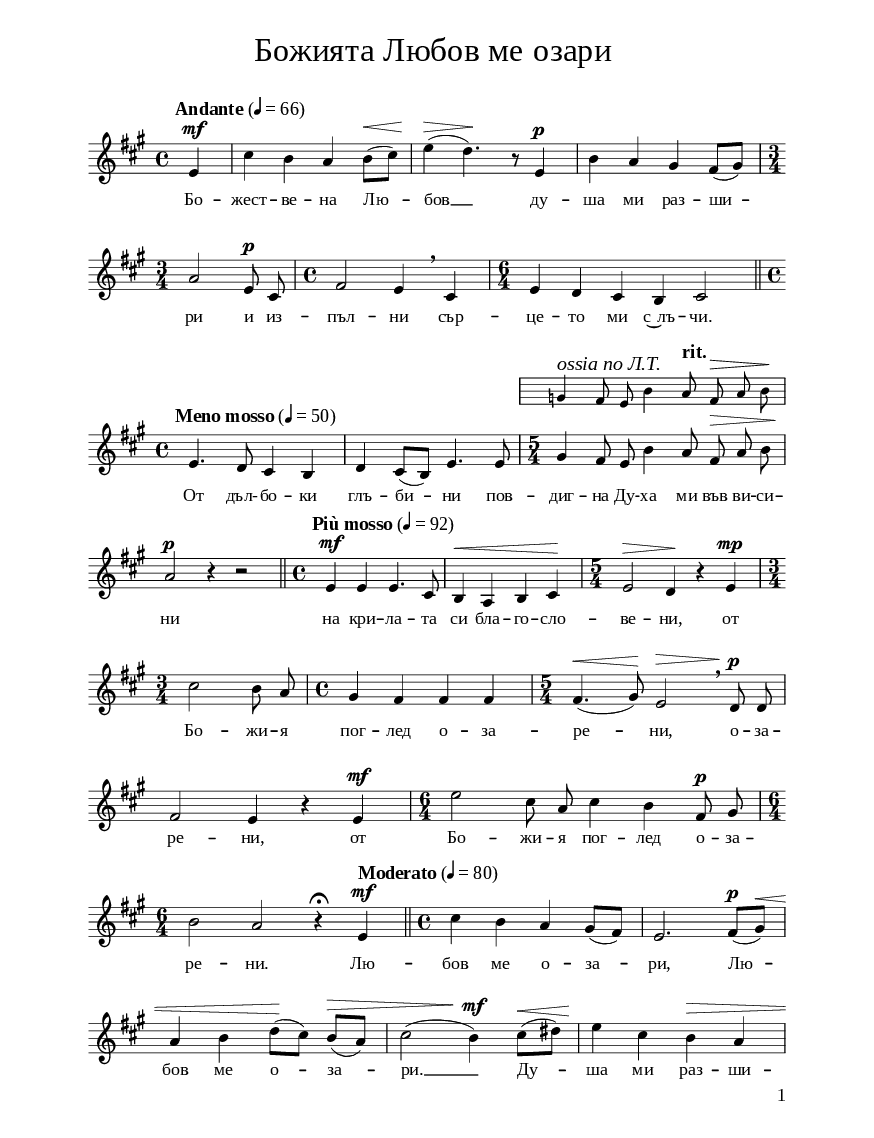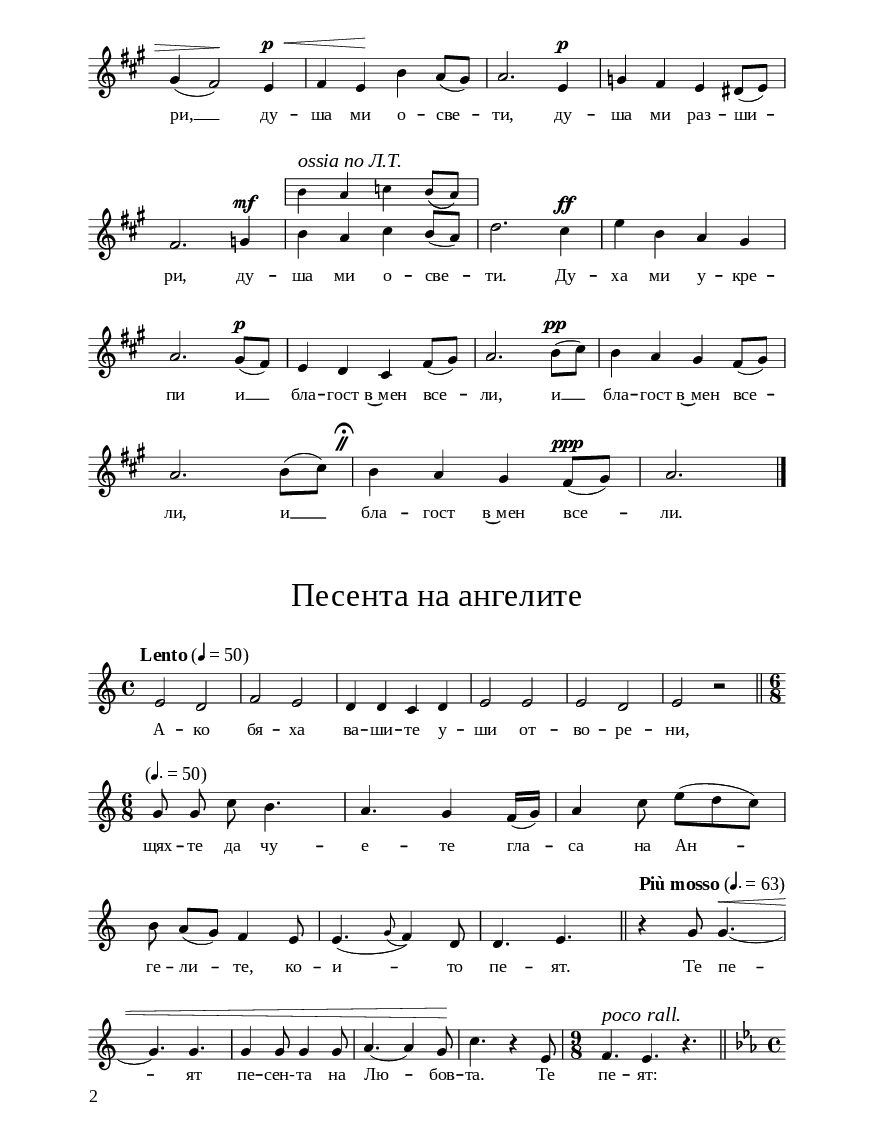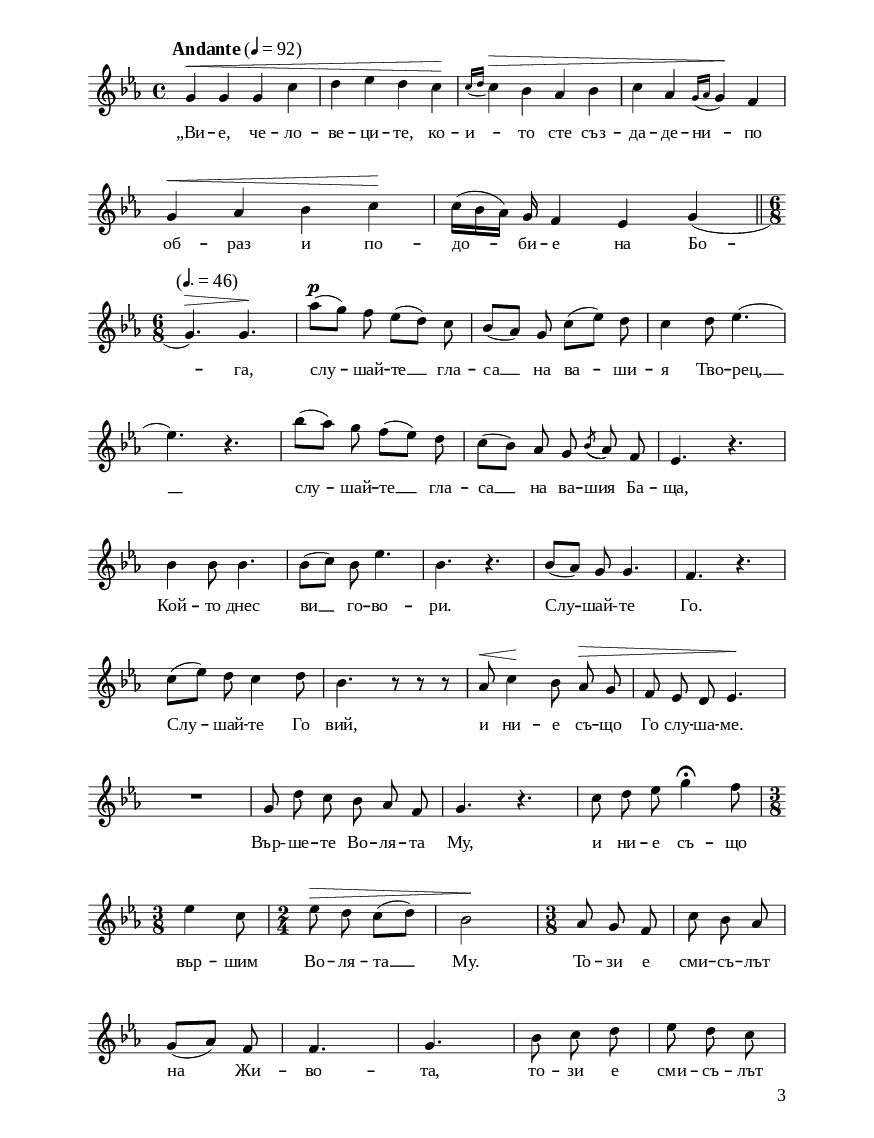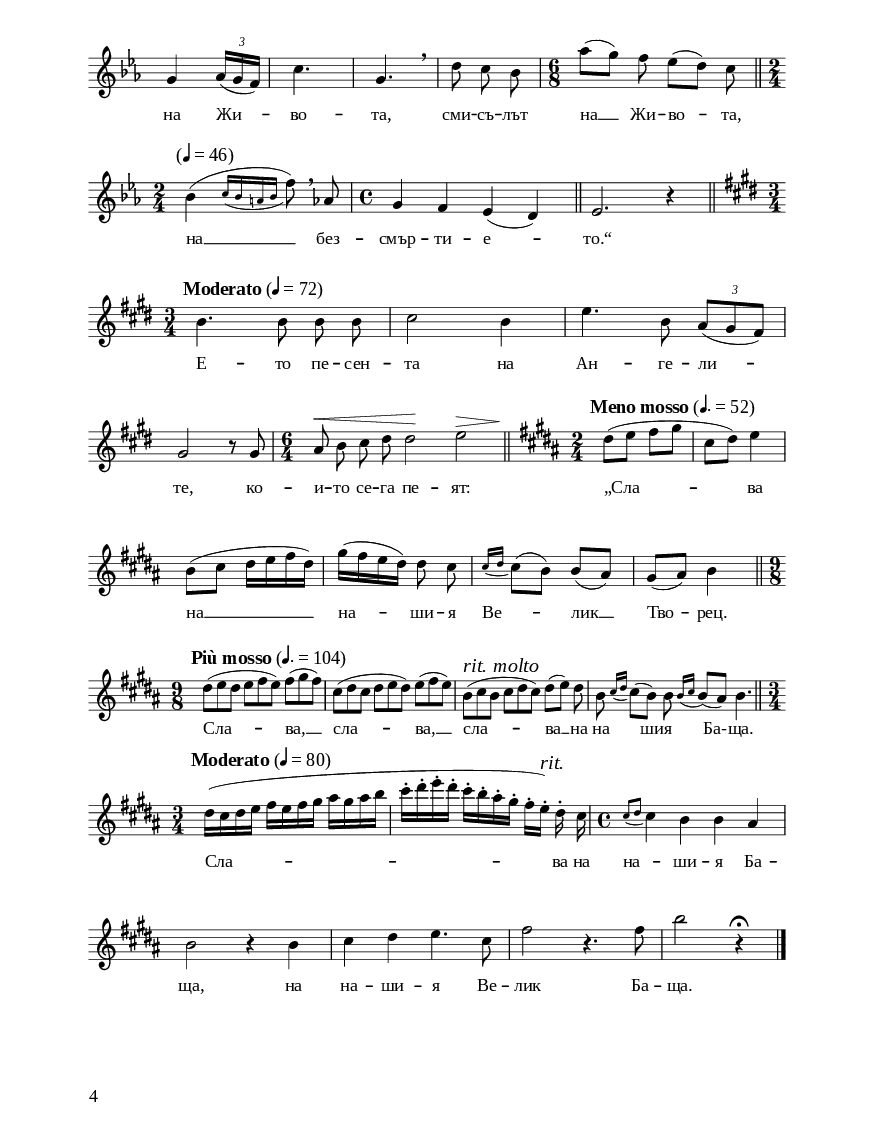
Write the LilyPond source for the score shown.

\version "2.24.2"

% include paper part and global functions
\include "include/globals.ily"

\bookpart {
  \label #'ref206
  \tocItem \markup "Божията Любов ме озари"
  \include "include/bookpart-paper.ily"
  \score {
    \include "include/score-layout.ily"

    \new Staff = main \absolute {
      \clef treble
      \key a \major
      \time 4/4
      \tempoFunc "Andante" 4 "66"
      \autoBeamOff
      \partial 4
      e'4 ^\mf  | % 2
      cis''4  b'4  a'4  b'8 ( [ ^\<
      cis''8 ) ] | % 3
      e''4 ( ^\! ^\>  d''4. ) \! r8  e'4^\p | % 4
      b'4  a'4  gis'4  fis'8 ( [
      gis'8 ) ] \break| % 5
      \time 3/4  | % 5
      a'2  e'8  ^\p  cis'8   | % 6
      \time 4/4  | % 6
      fis'2  e'4   \breathe cis'4 | % 7
      \time 6/4  | % 7
      e'4  d'4  cis'4  b4  cis'2 \bar
      "||"
      \time 4/4  \break | % 8
      | % 8
      \tempoFunc "Meno mosso" 4 "50"
      e'4.  d'8  cis'4  b4 | % 9
      d'4  cis'8 ( [  b8 ) ]  e'4.  e'8 |
      \time 5/4  |
      <<
        {
          gis'4 fis'8 e'8 b'4 \tempo "rit." a'8 fis'8 ^\> a'8  b'8 \break |
        }

        \new Staff \with {
          \override VerticalAxisGroup.default-staff-staff-spacing =
          #'((basic-distance . 6.5)
             (padding . -10))
          \remove "Time_signature_engraver"
          alignAboveContext = #"main"
          fontSize = #-1
          \override StaffSymbol.staff-space = #(magstep -4)
          \override StaffSymbol.thickness = #(magstep -4)
          firstClef = ##f
        }
        {  \time 5/4  \autoBeamOff g'!4^\markup { \huge \italic "ossia по Л.Т." } f'8 e'8 b'4 \tempo "rit." a'8 f'8 ^\> a'8  b'8^\!  \break |  }
      >>

      a'2 ^\! ^\p r4 r2 \bar "||"
      \time 4/4   | % 12
      \tempoFunc "Più mosso" 4 "92" e'4 ^\mf

      e'4
      e'4.   cis'8 | % 13
      b4 ^\<  a4  b4  cis'4 ^\!  | % 14
      \time 5/4  | % 14
      e'2 ^\>  d'4 ^\! r4  e'4 ^\mp \break | % 15
      \time 3/4  | % 15
      cis''2  b'8   a'8  | % 16
      \time 4/4  | % 16
      gis'4  fis'4  fis'4  fis'4 | % 17
      \time 5/4  | % 17
      fis'4. ( ^\<  gis'8 ) ^\!  e'2 ^\> \breathe d'8
      ^\!  ^\p  d'8 \break | % 18
      fis'2  e'4 r4  e'4 ^\mf | % 19
      \time 6/4  | % 19
      e''2  cis''8   a'8   cis''4
      b'4  fis'8  ^\p  gis'8 | \time 6/4 \break

      b'2  a'2 r4 ^\fermata
      \tempoFunc "Moderato" 4 "80"
      e'4
      ^\mf | % 21
      \time 4/4  | \bar "||" % 21
      cis''4  b'4  a'4  gis'8 ( [
      fis'8 ) ]  | % 22
      e'2.  fis'8 ( [ ^\p  gis'8 ) ] ^\< \break | % 23
      a'4  b'4  d''8 ( [ ^\!  cis''8 )
      ]  b'8 ( [ ^\>  a'8 ) ] | % 24
      cis''2 (  b'4 ) ^\! ^\mf  cis''8 ( [ ^\<
      dis''8 ) ] | % 25
      e''4 ^\!  cis''4  b'4 ^\>  a'4 |\break % 26
      gis'4 (  fis'2 ) ^\!  e'4 ^\p ^\<  | % 27
      fis'4  e'4 ^\! b'4  a'8 ( [
      gis'8 ) ] | % 28
      a'2.  e'4 ^\p | % 29
      g'4  fis'4  e'4  dis'8 ( [  e'8
      ) ] | \break
      fis'2.  g'4 ^\mf  | % 31

      <<
        {

          b'4  a'4  cis''4  b'8 ( [  a'8 ])
        }

        \new Staff \with {
          \override VerticalAxisGroup.default-staff-staff-spacing =
          #'((basic-distance . 4.5)
             (padding . -10))
          \remove "Time_signature_engraver"
          alignAboveContext = #"main"
          fontSize = #-1
          \override StaffSymbol.staff-space = #(magstep -4)
          \override StaffSymbol.thickness = #(magstep -4)
          firstClef = ##f
        }
        {  b'4^\markup { \huge \italic "ossia по Л.Т."}  a'4  c''!4  b'8 ( [  a'8 ])  }
      >>


      | % 32


      d''2.  cis''4 ^\ff  | % 33
      e''4  b'4  a'4  gis'4 | \break % 34
      a'2.  gis'8 ( [ ^\p  fis'8 ) ]  | % 35
      e'4  d'4  cis'4  fis'8 ( [  gis'8
      ) ] | % 36
      a'2.  b'8 ( [ ^\pp  cis''8 ) ]
      | % 37
      b'4  a'4  gis'4  fis'8 ( [
      gis'8 ) ] | \break % 38
      a'2.  b'8 ( [  cis''8 ) ]
      ^\markup {
        \override #'(baseline-skip . 1.2)
        \column {
          \line { "   " \musicglyph #"scripts.ufermata"}
          \line { "   " \musicglyph #"scripts.caesura.straight" }
        }
      }
      | % 39
      b'4  a'4  gis'4  fis'8 ( [ ^\ppp
      gis'8 ) ] |
      a'2. \bar "|."
    }

    \addlyrics {
      Бо -- жест -- ве -- на Лю -- бов __
      ду -- ша ми раз -- ши -- ри
      и из -- пъл -- ни сър -- це -- то
      ми с~лъ -- чи. От "дъл-" -- бо -- ки
      глъ -- би -- ни пов -- диг -- на
      Ду -- ха ми във ви -- си -- ни на
      кри -- ла -- та си бла -- го -- сло
      -- ве -- ни, от Бо -- жи -- я пог --
      лед о -- за -- ре -- ни, о -- за
      -- ре -- ни, от Бо -- жи -- я пог --
      лед о -- за -- ре -- ни. Лю -- бов
      ме о -- за -- ри, Лю -- бов
      ме о -- за -- ри. __ Ду --
      ша ми раз -- ши -- ри,  __ ду --
      ша ми о -- све  -- ти, ду -- ша
      ми раз -- ши  -- ри, ду -- ша ми
      о -- све -- ти. Ду -- ха ми у --
      кре -- пи и __  бла -- гост в~мен
      все -- ли, и __ бла -- гост
      в~мен все -- ли, и __ бла --
      гост в~мен все -- ли.}

      \header {
        title = \titleFunc "Божията Любов ме озари " " Božijata Ljubov me ozari"
      }

      \midi{}

    } % score

    \label #'ref207
    \tocItem \markup "Песента на ангелите "
    \include "include/bookpart-paper.ily"
    \score {
      \include "include/score-layout.ily"

      \new Voice \absolute {
        \clef treble
        \key c \major
        \time 4/4
        \tempoFunc "Lento" 4 "50"
        \autoBeamOff
        \override Hairpin.to-barline = ##f
        \override Hairpin.after-line-breaking = ##t
        e'2  d'2 |  f'2  e'2 | % 2
        d'4  d'4  c'4  d'4 |  e'2
        e'2 | % 3
        e'2  d'2 | e'2 r2 | \break % 4
        \time 6/8  | \bar"||" % 4
        \tempoFunc "" 4. "50"
        g'8  g'8 c''8 b'4.  | % 5
        a'4.  g'4  f'16 ( [  g'16 ) ] | % 6
        a'4 c''8 e''8 ( [ d''8
        c''8 ) ] |\break  % 7
        b'8  a'8 ( [  g'8 ) ]  f'4  e'8
        | % 8
        e'4. ( \appoggiatura {  g'8 }  f'4 )
        d'8 | % 9
        d'4.  e'4. \bar"||" |
        \tempoFunc "Più mosso" 4. "63"
        r4  g'8
        g'4. ~ ^\< |  \break % 11
        g'4.  g'4. | % 12
        g'4  g'8  g'4  g'8 | % 13
        a'4. ~  a'4  g'8 _\!  | % 14
        c''4.  r4  e'8 |  % 15
        \time 9/8  | % 15
        f'4. ^\markup{ \huge \italic {poco rall.} }  e'4. r4. \bar
        "||" \break
        \key es \major \time 4/4 | % 16
        \tempoFunc "Andante" 4 "92"
        g'4 ^\<  g'4  g'4 c''4 | d''4
        es''4 d''4 c''4 ^\! | % 17
        \grace {  c''16 ( [  d''16 ] } c''4 ) ^\>
        bes'4  as'4 bes'4 | c''4
        as'4 \grace {  g'16 ( [  as'16 ] }  g'4 )
        ^\! f'4 | \break % 18
        g'4 ^\<  as'4 bes'4 c''4  ^\!
        c''16 ( [ bes'16  as'16 )  ] g'16
        f'4  es'4  g'4 (\bar "||"
        \break | % 19
        \time 6/8  | % 19
        \tempoFunc "" 4. "46"
        g'4. ^\> ) g'4.  ^\! |
        as''8 ( [ ^\p g''8 ) ] f''8
        es''8 ( [ d''8 ) ] c''8 | % 21
        bes'8 ( [  as'8 ) ]  g'8 c''8 ( [
        es''8 ) ] d''8 | % 22
        c''4 d''8 es''4. ~ \break | % 23
        es''4. r4. | % 24
        bes''8 ( [ as''8 ) ] g''8
        f''8 ( [ es''8 ) ] d''8 | % 25
        c''8 ( [ bes'8 ) ]  as'8  g'8
        \acciaccatura {  bes'8 ( }  as'8 )  f'8 | % 26
        es'4. r4. \break | % 27
        bes'4 bes'8 bes'4. | % 28
        bes'8 ( [ c''8 ) ] bes'8
        es''4. | % 29
        bes'4. r4. |
        bes'8 ( [  as'8 ) ]  g'8  g'4. | % 31
        f'4. r4. \break| % 32
        c''8 ( [ es''8 ) ] d''8 c''4
        d''8 | % 33
        bes'4. r8 r8 r8 | as'8 ^\<  % 34
        c''4 ^\! bes'8  as'8 ^\>  g'8 |
        f'8 es'8   d'8
        es'4. ^\! \break | % 36
        R2. | % 37
        g'8 d''8 c''8 bes'8
        as'8  f'8 | % 38
        g'4. r4. | % 39
        c''8 d''8 es''8 g''4
        ^\fermata f''8 \break |
        \time 3/8  |
        es''4 c''8 | % 41
        \time 2/4  | % 41
        es''8 ^\> d''8 c''8 ( [ d''8
        ) ] | % 42
        bes'2 ^\! | % 43
        \time 3/8  | % 43
        as'8  g'8  f'8 | % 44
        c''8 bes'8  as'8 \break | % 45
        g'8 ( [  as'8 ) ]  f'8 | % 46
        f'4. | % 47
        g'4. | % 48
        bes'8 c''8 d''8 | % 49
        es''8 d''8 c''8 \break |
        g'4 \once \omit TupletBracket
        \times 2/3  {
          as'16 ( [  g'16  f'16 ) ]
        }
        | % 51
        c''4. | % 52
        g'4.  \breathe | % 53
        d''8 c''8 bes'8 | % 54
        \time 6/8  | % 54
        as''8 ( [ g''8 ) ] f''8 es''8
        ( [ d''8 ) ] c''8 \bar "||"
        \break | % 55
        \time 2/4  | % 55
        \tempoFunc "" 4 "46" | % 55
        bes'4 ( \acciaccatura {
          c''16 [bes'16 a'16
          bes'16 ]
        }
        f''8 )  \breathe as'8  | % 56
        \time 4/4  | % 56
        g'4  f'4  es'4 (  d'4 ) \bar "||"
        es'2. r4 \bar "||"
        \break | % 58
        \once \override Staff.KeyCancellation.break-visibility = #all-invisible
        \key e \major \time 3/4 | % 58
        \tempoFunc "Moderato" 4 "72"
        b'4. b'8 b'8 b'8 | % 59
        cis''2 b'4 |
        e''4. b'8 \once \omit TupletBracket
        \times 2/3  {
          a'8 ( [  gis'8  fis'8 ) ]
        }
        | \break % 61
        gis'2 r8  gis'8 | % 62
        \time 6/4  | % 62
        a'8 ^\< b'8 cis''8 dis''8
        dis''2 ^\!
        \once \override Hairpin.to-barline = ##t
        e''2 ^\> \bar "||"
        \key b \major \time 2/4 | % 63
        \tempoFunc "Meno mosso" 4. "52"
        dis''8 ( [ _\! e''8 ] fis''8 [
        gis''8 ] | % 64
        cis''8 [ dis''8 ) ] e''4 | \break % 65
        b'8 ( [ cis''8 ] dis''16 [
        e''16 fis''16 dis''16 ) ]  | % 66
        gis''16 ( [ fis''16 e''16
        dis''16 ) ] dis''8 cis''8 | % 67
        \grace {  cis''16 ( [  dis''16 ] } cis''8 )
        ( [ b'8 ) ]  b'8 ( [  ais'8 ) ] | % 68
        gis'8 ( [  ais'8 ) ] b'4 \bar "||" \break
        \time 9/8  | % 69
        \tempoFunc "Più mosso" 4. "104"
        dis''8 ( [  e''8
        dis''8 ] e''8 [
        fis''8 e''8 ) ] fis''8 ( [ gis''8
        fis''8 ) ]  |
        cis''8 ( [ dis''8 cis''8 ]
        dis''8 [ e''8 dis''8 ) ] e''8 ( [
        fis''8 e''8 ) ] | % 71
        b'8 ( [ ^\markup{ \huge \italic {rit. molto} } cis''8
        b'8 ] cis''8 [ dis''8 cis''8
        ) ] dis''8 (  [e''8] ) dis''8  | % 72

        b'8  \acciaccatura { cis''16  [  dis''16 ] }
        cis''8 [( b'8 )]

        b'8  \acciaccatura { b'16 [  cis''16 ] }
        b'8 [( ais'8 )]

        b'4. \break | % 73
        \time 3/4  | \bar "||" % 73
        \tempoFunc "Moderato" 4 "80"
        dis''16 ( [ cis''16 dis''16
        e''16 ] fis''16 [ e''16 fis''16
        gis''16 ] ais''16 [ gis''16
        ais''16 b''16  ] | cis'''16  -. [
        dis'''16 -. e'''16 -. dis'''16 -. ]
        cis'''16 -. [ b''16 -. ais''16 -.
        gis''16  -. ] fis''16 -. [e''16] )
        -.  ^\markup{ \huge \italic {rit.} } dis''16 -. cis''16 |

        \time 4/4
        \acciaccatura {  cis''8 [  dis''8 ] } cis''4
        b'4 b'4 ais'4 \break |
        b'2 r4 b'4 | cis''4 dis''4 e''4. cis''8
        |

        fis''2  r4. fis''8 | b''2 r4 \fermata \bar "|."
      }

      \addlyrics {
        А
        -- ко бя -- ха ва -- ши -- те у -- ши
        от -- во -- ре -- ни, щях -- те да
        чу -- е -- те гла -- са на Ан
        --  ге -- ли -- те, ко -- и
        --  то пе -- ят. Те пе --
        ят пе -- "сен-" -- та на Лю -- бов
        -- та. Те пе -- ят: „Ви -- е, че --
        ло -- ве -- ци -- те, ко -- и --
        то сте съз -- да -- де -- ни --
        по об -- раз и по -- до --
        би -- е на Бо -- га, слу -- шай
        -- те __  гла -- са __  на ва --
        ши -- я Тво -- рец, __ слу --
        шай -- те __  гла -- са __  на ва
        -- шия Ба -- ща, Кой -- то днес
        ви __  го -- во -- ри. Слу -- "шай-"
        -- те Го. Слу -- шай -- те Го
        вий, и ни -- е съ -- що Го слу --
        ша -- ме. "Вър-" -- ше -- те Во -- ля --
        та Му, и ни -- е съ -- що вър --
        шим Во -- ля -- та __  Му. То -- зи
        е сми -- съ -- лът на  Жи -- во
        -- та, то -- зи е сми -- съ -- лът
        на Жи --  во -- та, сми -- съ
        -- лът на __ Жи -- во -- та, на __
        без -- смър -- ти
        -- е -- то.“ Е -- то пе -- сен --
        та на Ан -- ге -- ли  --  те,
        ко -- и -- то се -- га пе -- ят:
        „Сла --     ва на __
        на --
        ши -- я   Ве -- лик __
        Тво -- рец. Сла --
        ва, __  сла --
        ва, __  сла --
        ва __     на на   -- "       ши" --
        я "      Ба-" -- ща. Сла -- ва на  на -- ши -- я Ба
        -- ща, на на -- ши -- я Ве -- лик Ба
        -- ща.}

        \header {
          title = \titleFunc "Песента на ангелите" "Pesenta na angelite"
        }

        \midi{}

      } % score



    } % bookpart

    % Più mosso
    %
